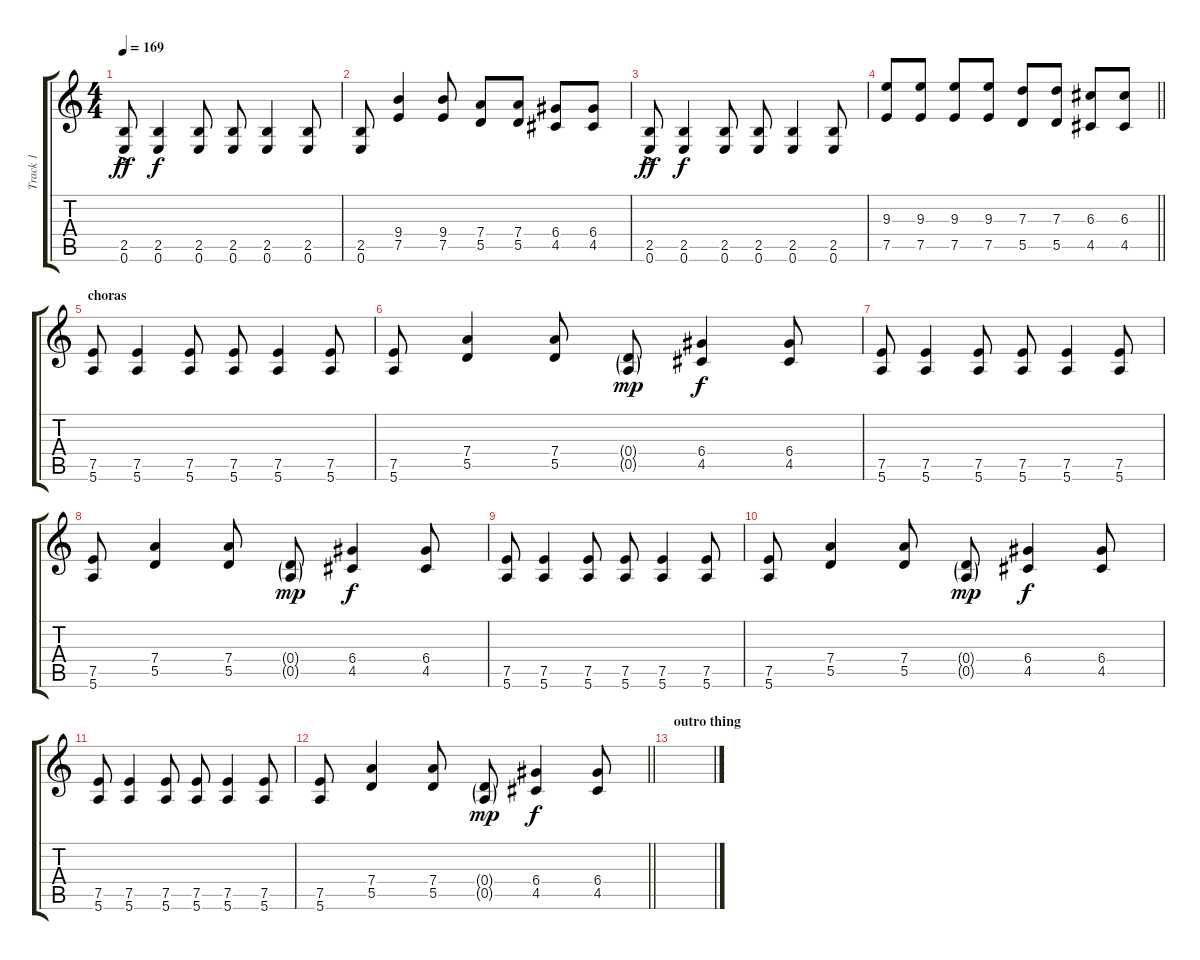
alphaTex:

\track ("Track 1" "Track 1") {instrument distortionguitar}
\staff {score tabs}
\tuning (E4 B3 G3 D3 A2 E2) {hide}
\ts (4 4)
\tempo 169
\clef g2
\ks c
(2.5{ac} 0.6{ac}).8{dy ff} (2.5 0.6).4{dy f} (2.5 0.6).8 (2.5 0.6).8 (2.5 0.6).4 (2.5 0.6).8 |
(2.5 0.6).8 (9.4 7.5).4 (9.4 7.5).8 (7.4 5.5).8 (7.4 5.5).8 (6.4 4.5).8 (6.4 4.5).8 |
(2.5{ac} 0.6{ac}).8{dy ff} (2.5 0.6).4{dy f} (2.5 0.6).8 (2.5 0.6).8 (2.5 0.6).4 (2.5 0.6).8 |
\barLineRight lightlight
(9.3 7.5).8 (9.3 7.5).8 (9.3 7.5).8 (9.3 7.5).8 (7.3 5.5).8 (7.3 5.5).8 (6.3 4.5).8 (6.3 4.5).8 |
\section ("" "choras")
(7.5 5.6).8 (7.5 5.6).4 (7.5 5.6).8 (7.5 5.6).8 (7.5 5.6).4 (7.5 5.6).8 |
(7.5 5.6).8 (7.4 5.5).4 (7.4 5.5).8 (0.4{g} 0.5{g}).8{dy mp} (6.4 4.5).4{dy f} (6.4 4.5).8 |
(7.5 5.6).8 (7.5 5.6).4 (7.5 5.6).8 (7.5 5.6).8 (7.5 5.6).4 (7.5 5.6).8 |
(7.5 5.6).8 (7.4 5.5).4 (7.4 5.5).8 (0.4{g} 0.5{g}).8{dy mp} (6.4 4.5).4{dy f} (6.4 4.5).8 |
(7.5 5.6).8 (7.5 5.6).4 (7.5 5.6).8 (7.5 5.6).8 (7.5 5.6).4 (7.5 5.6).8 |
(7.5 5.6).8 (7.4 5.5).4 (7.4 5.5).8 (0.4{g} 0.5{g}).8{dy mp} (6.4 4.5).4{dy f} (6.4 4.5).8 |
(7.5 5.6).8 (7.5 5.6).4 (7.5 5.6).8 (7.5 5.6).8 (7.5 5.6).4 (7.5 5.6).8 |
\barLineRight lightlight
(7.5 5.6).8 (7.4 5.5).4 (7.4 5.5).8 (0.4{g} 0.5{g}).8{dy mp} (6.4 4.5).4{dy f} (6.4 4.5).8 |
\section ("" "outro thing")
